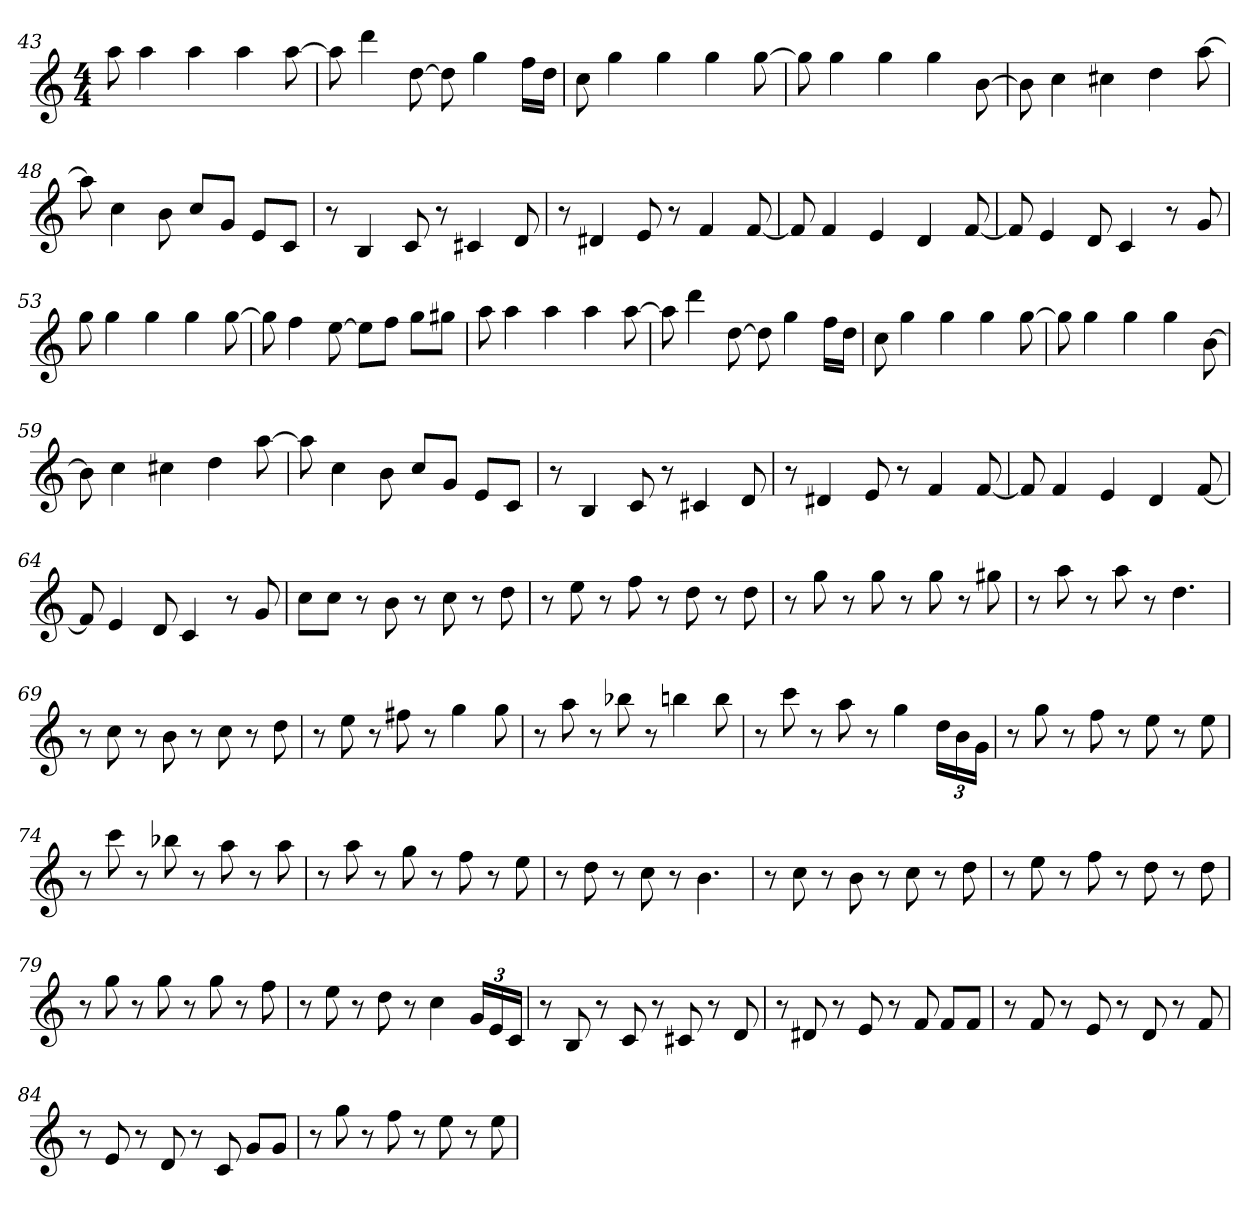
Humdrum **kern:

**kern
*part1
*staff1
*clefG2
*k[]
*C:
*M4/4
=43
8aa
4aa
4aa
4aa
[8aa
=44
8aa]
4ddd
[8dd
8dd]
4gg
16ff\LL
16dd\JJ
=45
8cc
4gg
4gg
4gg
[8gg
=46
8gg]
4gg
4gg
4gg
[8b
=47
8b]
4cc
4cc#X
4dd
[8aa
=48
8aa]
4cc
8b
8cc/L
8g/J
8e/L
8c/J
=49
8r
4B
8c
8r
4c#X
8d
=50
8r
4d#X
8e
8r
4f
[8f
=51
8f]
4f
4e
4d
[8f
=52
8f]
4e
8d
4c
8r
8g
=53
8gg
4gg
4gg
4gg
[8gg
=54
8gg]
4ff
[8ee
8ee\L]
8ff\J
8gg\L
8gg#X\J
=55
8aa
4aa
4aa
4aa
[8aa
=56
8aa]
4ddd
[8dd
8dd]
4gg
16ff\LL
16dd\JJ
=57
8cc
4gg
4gg
4gg
[8gg
=58
8gg]
4gg
4gg
4gg
[8b
=59
8b]
4cc
4cc#X
4dd
[8aa
=60
8aa]
4cc
8b
8cc/L
8g/J
8e/L
8c/J
=61
8r
4B
8c
8r
4c#X
8d
=62
8r
4d#X
8e
8r
4f
[8f
=63
8f]
4f
4e
4d
[8f
=64
8f]
4e
8d
4c
8r
8g
=65
8cc\L
8cc\J
8r
8b
8r
8cc
8r
8dd
=66
8r
8ee
8r
8ff
8r
8dd
8r
8dd
=67
8r
8gg
8r
8gg
8r
8gg
8r
8gg#X
=68
8r
8aa
8r
8aa
8r
4.dd
=69
8r
8cc
8r
8b
8r
8cc
8r
8dd
=70
8r
8ee
8r
8ff#X
8r
4gg
8gg
=71
8r
8aa
8r
8bb-X
8r
4bbn
8bb
=72
8r
8ccc
8r
8aa
8r
4gg
24dd\LL
24b\
24g\JJ
=73
8r
8gg
8r
8ff
8r
8ee
8r
8ee
=74
8r
8ccc
8r
8bb-X
8r
8aa
8r
8aa
=75
8r
8aa
8r
8gg
8r
8ff
8r
8ee
=76
8r
8dd
8r
8cc
8r
4.b
=77
8r
8cc
8r
8b
8r
8cc
8r
8dd
=78
8r
8ee
8r
8ff
8r
8dd
8r
8dd
=79
8r
8gg
8r
8gg
8r
8gg
8r
8ff
=80
8r
8ee
8r
8dd
8r
4cc
24g/LL
24e/
24c/JJ
=81
8r
8B
8r
8c
8r
8c#X
8r
8d
=82
8r
8d#X
8r
8e
8r
8f
8f/L
8f/J
=83
8r
8f
8r
8e
8r
8d
8r
8f
=84
8r
8e
8r
8d
8r
8c
8g/L
8g/J
=85
8r
8gg
8r
8ff
8r
8ee
8r
8ee
=
*-
